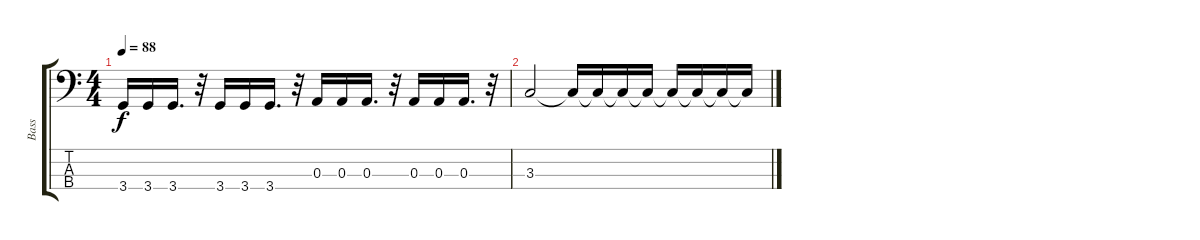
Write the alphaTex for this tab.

\track ("Bass" "Bass") {instrument electricbasspick}
\staff {score tabs}
\tuning (G2 D2 A1 E1) {hide}
\ts (4 4)
\tempo 88
\clef f4
\ks c
3.4.16{dy f} 3.4.16 3.4.16{d} r.32 3.4.16 3.4.16 3.4.16{d} r.32 0.3.16 0.3.16 0.3.16{d} r.32 0.3.16 0.3.16 0.3.16{d} r.32 |
3.3.2 3.3{t}.16 3.3{t}.16 3.3{t}.16 3.3{t}.16 3.3{t}.16 3.3{t}.16 3.3{t}.16 3.3{t}.16
